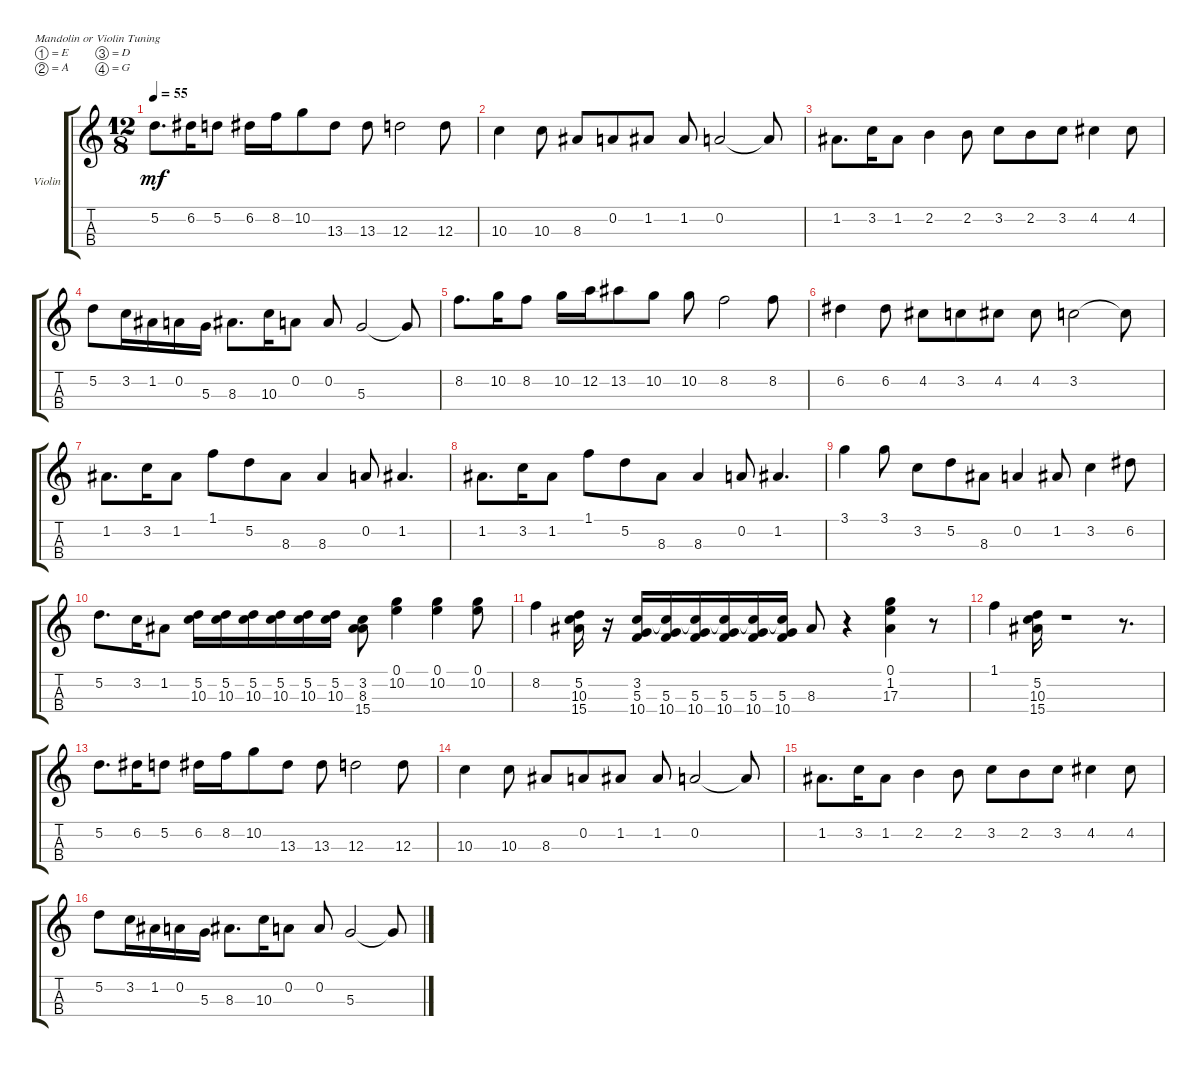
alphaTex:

\bracketExtendMode groupsimilarinstruments
\firstSystemTrackNameOrientation horizontal
\otherSystemsTrackNameOrientation horizontal
\track ("" "Violin") {mute instrument violin}
\staff {score tabs}
\tuning (E5 A4 D4 G3)
\ts (12 8)
\tempo 55
\clef g2
\ks c
5.2.8{d dy mf instrument violin} 6.2.16 5.2.8 6.2.16 8.2.16 10.2.8 13.3.8 13.3.8 12.3.2 12.3.8 |
10.3.4 10.3.8 8.3.8 0.2.8 1.2.8 1.2.8 0.2.2 0.2{t}.8 |
1.2.8{d} 3.2.16 1.2.8 2.2.4 2.2.8 3.2.8 2.2.8 3.2.8 4.2.4 4.2.8 |
5.2.8 3.2.16 1.2.16 0.2.16 5.3.16 8.3.8{d} 10.3.16 0.2.8 0.2.8 5.3.2 5.3{t}.8 |
8.2.8{d} 10.2.16 8.2.8 10.2.16 12.2.16 13.2.8 10.2.8 10.2.8 8.2.2 8.2.8 |
6.2.4 6.2.8 4.2.8 3.2.8 4.2.8 4.2.8 3.2.2 3.2{t}.8 |
1.2.8{d} 3.2.16 1.2.8 1.1.8 5.2.8 8.3.8 8.3.4 0.2.8 1.2.4{d} |
1.2.8{d} 3.2.16 1.2.8 1.1.8 5.2.8 8.3.8 8.3.4 0.2.8 1.2.4{d} |
3.1.4 3.1.8 3.2.8 5.2.8 8.3.8 0.2.4 1.2.8 3.2.4 6.2.8 |
5.2.8{d} 3.2.16 1.2.8 (5.2 10.3).16 (5.2 10.3).16 (5.2 10.3).16 (5.2 10.3).16 (5.2 10.3).16 (5.2 10.3).16 (8.3 3.2 15.4).8 (10.2 0.1).4 (10.2 0.1).4 (10.2 0.1).8 |
8.2.4 (5.2 10.3 15.4).16 r.16 (3.2 5.3 10.4).16 (3.2{t} 5.3 10.4).16 (3.2{t} 5.3 10.4).16 (3.2{t} 5.3 10.4).16 (3.2{t} 5.3 10.4).16 (3.2{t} 5.3 10.4).16 8.3.8 r.4 (1.2 0.1 17.3).4 r.8 |
1.1.4 (5.2 10.3 15.4).16 r.1 r.8{d} |
5.2.8{d} 6.2.16 5.2.8 6.2.16 8.2.16 10.2.8 13.3.8 13.3.8 12.3.2 12.3.8 |
10.3.4 10.3.8 8.3.8 0.2.8 1.2.8 1.2.8 0.2.2 0.2{t}.8 |
1.2.8{d} 3.2.16 1.2.8 2.2.4 2.2.8 3.2.8 2.2.8 3.2.8 4.2.4 4.2.8 |
5.2.8 3.2.16 1.2.16 0.2.16 5.3.16 8.3.8{d} 10.3.16 0.2.8 0.2.8 5.3.2 5.3{t}.8
